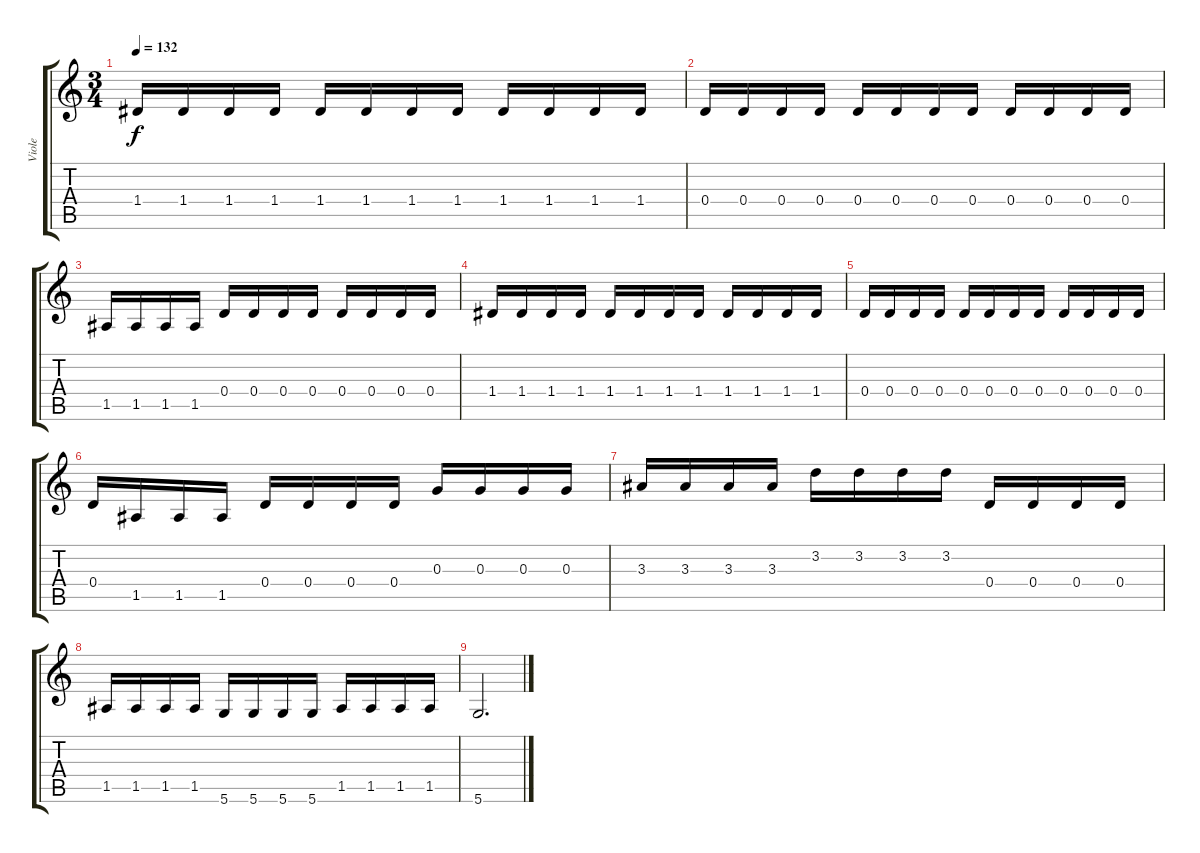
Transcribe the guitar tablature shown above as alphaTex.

\track ("Viole" "Viole") {instrument overdrivenguitar}
\staff {score tabs}
\tuning (E4 B3 G3 D3 A2 D2) {hide}
\ts (3 4)
\tempo 132
\clef g2
\ks c
1.4.16{dy f} 1.4.16 1.4.16 1.4.16 1.4.16 1.4.16 1.4.16 1.4.16 1.4.16 1.4.16 1.4.16 1.4.16 |
0.4.16 0.4.16 0.4.16 0.4.16 0.4.16 0.4.16 0.4.16 0.4.16 0.4.16 0.4.16 0.4.16 0.4.16 |
1.5.16 1.5.16 1.5.16 1.5.16 0.4.16 0.4.16 0.4.16 0.4.16 0.4.16 0.4.16 0.4.16 0.4.16 |
1.4.16 1.4.16 1.4.16 1.4.16 1.4.16 1.4.16 1.4.16 1.4.16 1.4.16 1.4.16 1.4.16 1.4.16 |
0.4.16 0.4.16 0.4.16 0.4.16 0.4.16 0.4.16 0.4.16 0.4.16 0.4.16 0.4.16 0.4.16 0.4.16 |
0.4.16 1.5.16 1.5.16 1.5.16 0.4.16 0.4.16 0.4.16 0.4.16 0.3.16 0.3.16 0.3.16 0.3.16 |
3.3.16 3.3.16 3.3.16 3.3.16 3.2.16 3.2.16 3.2.16 3.2.16 0.4.16 0.4.16 0.4.16 0.4.16 |
1.5.16 1.5.16 1.5.16 1.5.16 5.6.16 5.6.16 5.6.16 5.6.16 1.5.16 1.5.16 1.5.16 1.5.16 |
5.6.2{d}
